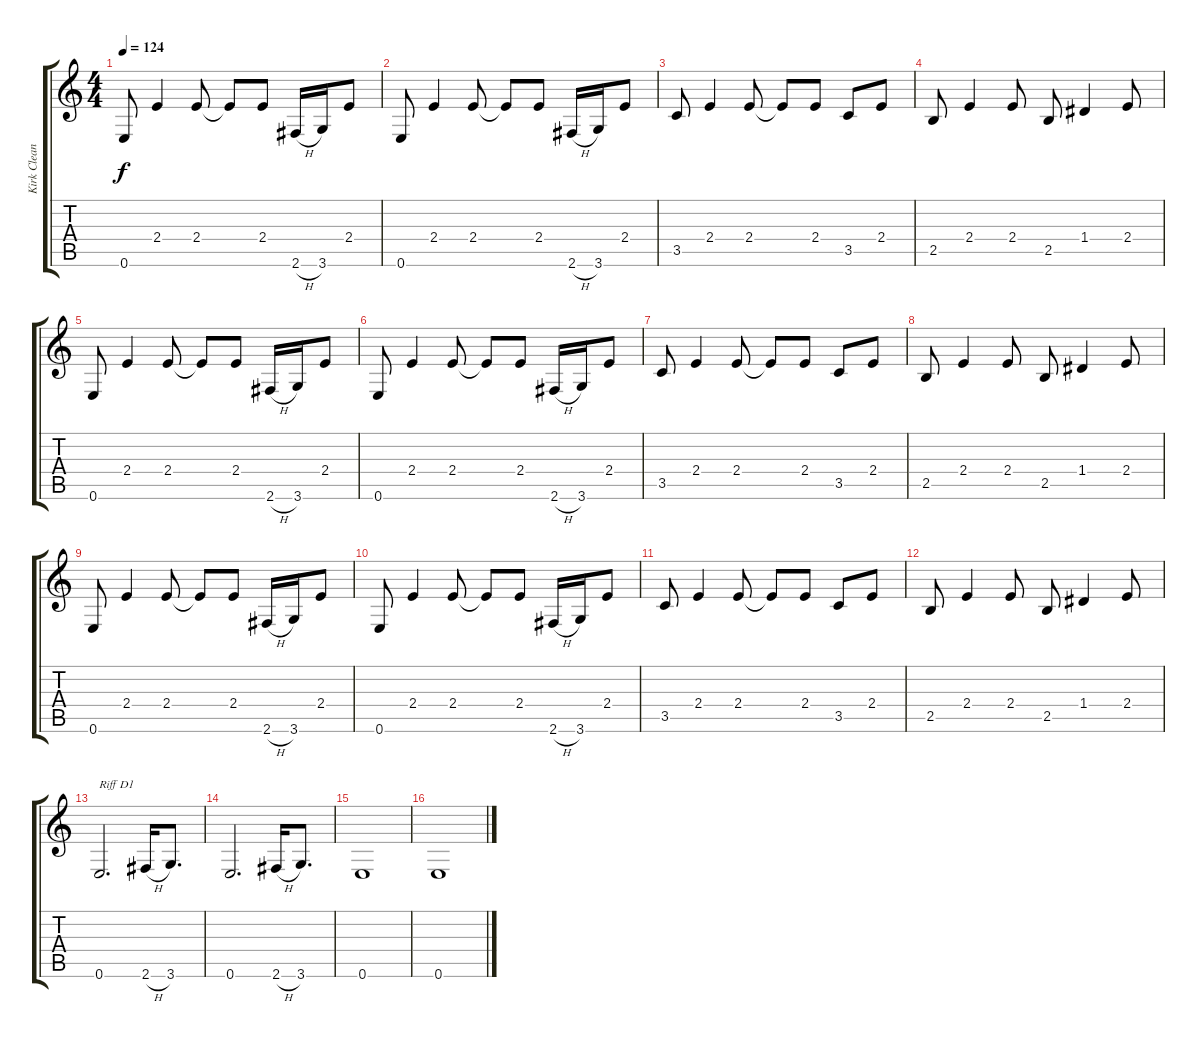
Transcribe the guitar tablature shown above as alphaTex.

\track ("Kirk Clean" "Kirk Clean") {instrument electricguitarclean}
\staff {score tabs}
\tuning (E4 B3 G3 D3 A2 E2) {hide}
\ts (4 4)
\tempo 124
\clef g2
\ks c
0.6.8{dy f} 2.4.4 2.4.8 2.4{t}.8 2.4.8 2.6{h}.16 3.6.16 2.4.8 |
0.6.8 2.4.4 2.4.8 2.4{t}.8 2.4.8 2.6{h}.16 3.6.16 2.4.8 |
3.5.8 2.4.4 2.4.8 2.4{t}.8 2.4.8 3.5.8 2.4.8 |
2.5.8 2.4.4 2.4.8 2.5.8 1.4.4 2.4.8 |
0.6.8 2.4.4 2.4.8 2.4{t}.8 2.4.8 2.6{h}.16 3.6.16 2.4.8 |
0.6.8 2.4.4 2.4.8 2.4{t}.8 2.4.8 2.6{h}.16 3.6.16 2.4.8 |
3.5.8 2.4.4 2.4.8 2.4{t}.8 2.4.8 3.5.8 2.4.8 |
2.5.8 2.4.4 2.4.8 2.5.8 1.4.4 2.4.8 |
0.6.8 2.4.4 2.4.8 2.4{t}.8 2.4.8 2.6{h}.16 3.6.16 2.4.8 |
0.6.8 2.4.4 2.4.8 2.4{t}.8 2.4.8 2.6{h}.16 3.6.16 2.4.8 |
3.5.8 2.4.4 2.4.8 2.4{t}.8 2.4.8 3.5.8 2.4.8 |
2.5.8 2.4.4 2.4.8 2.5.8 1.4.4 2.4.8 |
0.6.2{d txt "Riff D1"} 2.6{h}.16 3.6.8{d} |
0.6.2{d} 2.6{h}.16 3.6.8{d} |
0.6.1 |
0.6.1
